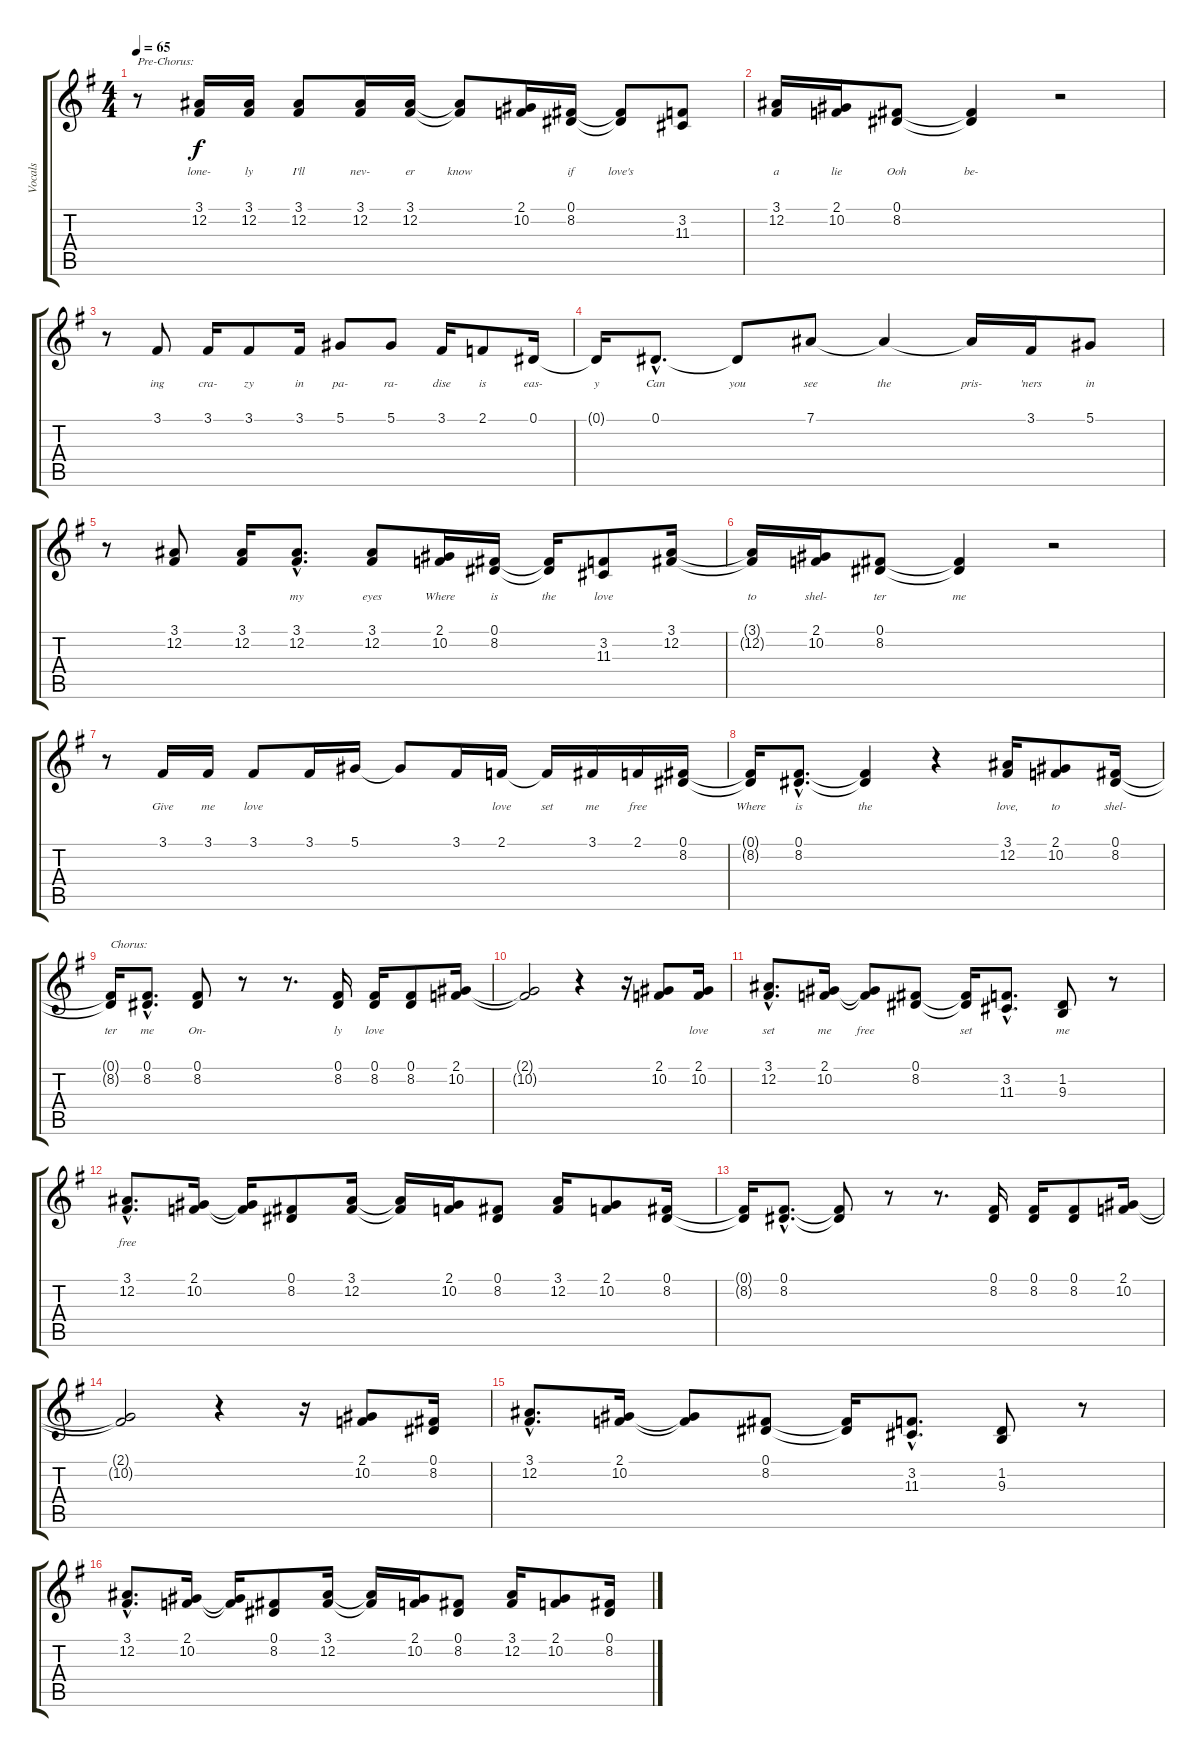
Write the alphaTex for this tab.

\track ("Vocals" "Vocals") {instrument choiraahs}
\staff {score tabs}
\tuning (Eb4 Bb3 Gb3 Db3 Ab2 Eb2) {hide}
\ts (4 4)
\tempo 65
\clef g2
\ks eminor
r.8{txt "Pre-Chorus:" dy f} (3.1 12.2).16{lyrics (0 "") lyrics (1 "lone-") lyrics (2 "") lyrics (3 "") lyrics (4 "")} (3.1 12.2).16{lyrics (0 "") lyrics (1 "ly") lyrics (2 "") lyrics (3 "") lyrics (4 "")} (3.1 12.2).8{lyrics (0 "") lyrics (1 "I'll") lyrics (2 "") lyrics (3 "") lyrics (4 "")} (3.1 12.2).16{lyrics (0 "") lyrics (1 "nev-") lyrics (2 "") lyrics (3 "") lyrics (4 "")} (3.1 12.2).16{lyrics (0 "") lyrics (1 "er") lyrics (2 "") lyrics (3 "") lyrics (4 "")} (3.1{t} 12.2{t}).8{lyrics (0 "") lyrics (1 "know") lyrics (2 "") lyrics (3 "") lyrics (4 "")} (2.1 10.2).16{lyrics (0 "") lyrics (1 "") lyrics (2 "") lyrics (3 "") lyrics (4 "")} (0.1 8.2).16{lyrics (0 "") lyrics (1 "if") lyrics (2 "") lyrics (3 "") lyrics (4 "")} (0.1{t} 8.2{t}).8{lyrics (0 "") lyrics (1 "love's") lyrics (2 "") lyrics (3 "") lyrics (4 "")} (3.2 11.3).8{lyrics (0 "") lyrics (1 "") lyrics (2 "") lyrics (3 "") lyrics (4 "")} |
(3.1 12.2).16{lyrics (0 "") lyrics (1 "a") lyrics (2 "") lyrics (3 "") lyrics (4 "")} (2.1 10.2).16{lyrics (0 "") lyrics (1 "lie") lyrics (2 "") lyrics (3 "") lyrics (4 "")} (0.1 8.2).8{lyrics (0 "") lyrics (1 "Ooh") lyrics (2 "") lyrics (3 "") lyrics (4 "")} (0.1{t} 8.2{t}).4{lyrics (0 "") lyrics (1 "be-") lyrics (2 "") lyrics (3 "") lyrics (4 "")} r.2 |
r.8 3.1.8{lyrics (0 "") lyrics (1 "ing") lyrics (2 "") lyrics (3 "") lyrics (4 "")} 3.1.16{lyrics (0 "") lyrics (1 "cra-") lyrics (2 "") lyrics (3 "") lyrics (4 "")} 3.1.8{lyrics (0 "") lyrics (1 "zy") lyrics (2 "") lyrics (3 "") lyrics (4 "")} 3.1.16{lyrics (0 "") lyrics (1 "in") lyrics (2 "") lyrics (3 "") lyrics (4 "")} 5.1.8{lyrics (0 "") lyrics (1 "pa-") lyrics (2 "") lyrics (3 "") lyrics (4 "")} 5.1.8{lyrics (0 "") lyrics (1 "ra-") lyrics (2 "") lyrics (3 "") lyrics (4 "")} 3.1.16{lyrics (0 "") lyrics (1 "dise") lyrics (2 "") lyrics (3 "") lyrics (4 "")} 2.1.8{lyrics (0 "") lyrics (1 "is") lyrics (2 "") lyrics (3 "") lyrics (4 "")} 0.1.16{lyrics (0 "") lyrics (1 "eas-") lyrics (2 "") lyrics (3 "") lyrics (4 "")} |
0.1{t}.16{lyrics (0 "") lyrics (1 "y") lyrics (2 "") lyrics (3 "") lyrics (4 "")} 0.1{hac}.8{d lyrics (0 "") lyrics (1 "Can") lyrics (2 "") lyrics (3 "") lyrics (4 "")} 0.1{t}.8{lyrics (0 "") lyrics (1 "you") lyrics (2 "") lyrics (3 "") lyrics (4 "")} 7.1.8{lyrics (0 "") lyrics (1 "see") lyrics (2 "") lyrics (3 "") lyrics (4 "")} 7.1{t}.4{lyrics (0 "") lyrics (1 "the") lyrics (2 "") lyrics (3 "") lyrics (4 "")} 7.1{t}.16{lyrics (0 "") lyrics (1 "pris-") lyrics (2 "") lyrics (3 "") lyrics (4 "")} 3.1.16{lyrics (0 "") lyrics (1 "'ners") lyrics (2 "") lyrics (3 "") lyrics (4 "")} 5.1.8{lyrics (0 "") lyrics (1 "in") lyrics (2 "") lyrics (3 "") lyrics (4 "")} |
r.8 (3.1 12.2).8{lyrics (0 "") lyrics (1 "") lyrics (2 "") lyrics (3 "") lyrics (4 "")} (3.1 12.2).16{lyrics (0 "") lyrics (1 "") lyrics (2 "") lyrics (3 "") lyrics (4 "")} (3.1{hac} 12.2{hac}).8{d lyrics (0 "") lyrics (1 "my") lyrics (2 "") lyrics (3 "") lyrics (4 "")} (3.1 12.2).8{lyrics (0 "") lyrics (1 "eyes") lyrics (2 "") lyrics (3 "") lyrics (4 "")} (2.1 10.2).16{lyrics (0 "") lyrics (1 "Where") lyrics (2 "") lyrics (3 "") lyrics (4 "")} (0.1 8.2).16{lyrics (0 "") lyrics (1 "is") lyrics (2 "") lyrics (3 "") lyrics (4 "")} (0.1{t} 8.2{t}).16{lyrics (0 "") lyrics (1 "the") lyrics (2 "") lyrics (3 "") lyrics (4 "")} (3.2 11.3).8{lyrics (0 "") lyrics (1 "love") lyrics (2 "") lyrics (3 "") lyrics (4 "")} (3.1 12.2).16{lyrics (0 "") lyrics (1 "") lyrics (2 "") lyrics (3 "") lyrics (4 "")} |
(3.1{t} 12.2{t}).16{lyrics (0 "") lyrics (1 "to") lyrics (2 "") lyrics (3 "") lyrics (4 "")} (2.1 10.2).16{lyrics (0 "") lyrics (1 "shel-") lyrics (2 "") lyrics (3 "") lyrics (4 "")} (0.1 8.2).8{lyrics (0 "") lyrics (1 "ter") lyrics (2 "") lyrics (3 "") lyrics (4 "")} (0.1{t} 8.2{t}).4{lyrics (0 "") lyrics (1 "me") lyrics (2 "") lyrics (3 "") lyrics (4 "")} r.2 |
r.8 3.1.16{lyrics (0 "") lyrics (1 "Give") lyrics (2 "") lyrics (3 "") lyrics (4 "")} 3.1.16{lyrics (0 "") lyrics (1 "me") lyrics (2 "") lyrics (3 "") lyrics (4 "")} 3.1.8{lyrics (0 "") lyrics (1 "love") lyrics (2 "") lyrics (3 "") lyrics (4 "")} 3.1.16{lyrics (0 "") lyrics (1 "") lyrics (2 "") lyrics (3 "") lyrics (4 "")} 5.1.16{lyrics (0 "") lyrics (1 "") lyrics (2 "") lyrics (3 "") lyrics (4 "")} 5.1{t}.8{lyrics (0 "") lyrics (1 "") lyrics (2 "") lyrics (3 "") lyrics (4 "")} 3.1.16{lyrics (0 "") lyrics (1 "") lyrics (2 "") lyrics (3 "") lyrics (4 "")} 2.1.16{lyrics (0 "") lyrics (1 "love") lyrics (2 "") lyrics (3 "") lyrics (4 "")} 2.1{t}.16{lyrics (0 "") lyrics (1 "set") lyrics (2 "") lyrics (3 "") lyrics (4 "")} 3.1.16{lyrics (0 "") lyrics (1 "me") lyrics (2 "") lyrics (3 "") lyrics (4 "")} 2.1.16{lyrics (0 "") lyrics (1 "free") lyrics (2 "") lyrics (3 "") lyrics (4 "")} (0.1 8.2).16{lyrics (0 "") lyrics (1 "") lyrics (2 "") lyrics (3 "") lyrics (4 "")} |
(0.1{t} 8.2{t}).16{lyrics (0 "") lyrics (1 "Where") lyrics (2 "") lyrics (3 "") lyrics (4 "")} (0.1{hac} 8.2{hac}).8{d lyrics (0 "") lyrics (1 "is") lyrics (2 "") lyrics (3 "") lyrics (4 "")} (0.1{t} 8.2{t}).4{lyrics (0 "") lyrics (1 "the") lyrics (2 "") lyrics (3 "") lyrics (4 "")} r.4 (3.1 12.2).16{lyrics (0 "") lyrics (1 "love,") lyrics (2 "") lyrics (3 "") lyrics (4 "")} (2.1 10.2).8{lyrics (0 "") lyrics (1 "to") lyrics (2 "") lyrics (3 "") lyrics (4 "")} (0.1 8.2).16{lyrics (0 "") lyrics (1 "shel-") lyrics (2 "") lyrics (3 "") lyrics (4 "")} |
(0.1{t} 8.2{t}).16{txt "Chorus:" lyrics (0 "") lyrics (1 "ter") lyrics (2 "") lyrics (3 "") lyrics (4 "")} (0.1{hac} 8.2{hac}).8{d lyrics (0 "") lyrics (1 "me") lyrics (2 "") lyrics (3 "") lyrics (4 "")} (0.1 8.2).8{lyrics (0 "") lyrics (1 "On-") lyrics (2 "") lyrics (3 "") lyrics (4 "")} r.8 r.8{d} (0.1 8.2).16{lyrics (0 "") lyrics (1 "ly") lyrics (2 "") lyrics (3 "") lyrics (4 "")} (0.1 8.2).16{lyrics (0 "") lyrics (1 "love") lyrics (2 "") lyrics (3 "") lyrics (4 "")} (0.1 8.2).8{lyrics (0 "") lyrics (1 "") lyrics (2 "") lyrics (3 "") lyrics (4 "")} (2.1 10.2).16{lyrics (0 "") lyrics (1 "") lyrics (2 "") lyrics (3 "") lyrics (4 "")} |
(2.1{t} 10.2{t}).2{lyrics (0 "") lyrics (1 "") lyrics (2 "") lyrics (3 "") lyrics (4 "")} r.4 r.16 (2.1 10.2).8{lyrics (0 "") lyrics (1 "") lyrics (2 "") lyrics (3 "") lyrics (4 "")} (2.1 10.2).16{lyrics (0 "") lyrics (1 "love") lyrics (2 "") lyrics (3 "") lyrics (4 "")} |
(3.1{hac} 12.2{hac}).8{d lyrics (0 "") lyrics (1 "set") lyrics (2 "") lyrics (3 "") lyrics (4 "")} (2.1 10.2).16{lyrics (0 "") lyrics (1 "me") lyrics (2 "") lyrics (3 "") lyrics (4 "")} (2.1{t} 10.2{t}).8{lyrics (0 "") lyrics (1 "free") lyrics (2 "") lyrics (3 "") lyrics (4 "")} (0.1 8.2).8{lyrics (0 "") lyrics (1 "") lyrics (2 "") lyrics (3 "") lyrics (4 "")} (0.1{t} 8.2{t}).16{lyrics (0 "") lyrics (1 "set") lyrics (2 "") lyrics (3 "") lyrics (4 "")} (3.2{hac} 11.3{hac}).8{d lyrics (0 "") lyrics (1 "") lyrics (2 "") lyrics (3 "") lyrics (4 "")} (1.2 9.3).8{lyrics (0 "") lyrics (1 "me") lyrics (2 "") lyrics (3 "") lyrics (4 "")} r.8 |
(3.1{hac} 12.2{hac}).8{d lyrics (0 "") lyrics (1 "free") lyrics (2 "") lyrics (3 "") lyrics (4 "")} (2.1 10.2).16 (2.1{t} 10.2{t}).16 (0.1 8.2).8 (3.1 12.2).16 (3.1{t} 12.2{t}).16 (2.1 10.2).16 (0.1 8.2).8 (3.1 12.2).16 (2.1 10.2).8 (0.1 8.2).16 |
(0.1{t} 8.2{t}).16 (0.1{hac} 8.2{hac}).8{d} (0.1{t} 8.2{t}).8 r.8 r.8{d} (0.1 8.2).16 (0.1 8.2).16 (0.1 8.2).8 (2.1 10.2).16 |
(2.1{t} 10.2{t}).2 r.4 r.16 (2.1 10.2).8 (0.1 8.2).16 |
(3.1{hac} 12.2{hac}).8{d} (2.1 10.2).16 (2.1{t} 10.2{t}).8 (0.1 8.2).8 (0.1{t} 8.2{t}).16 (3.2{hac} 11.3{hac}).8{d} (1.2 9.3).8 r.8 |
(3.1{hac} 12.2{hac}).8{d} (2.1 10.2).16 (2.1{t} 10.2{t}).16 (0.1 8.2).8 (3.1 12.2).16 (3.1{t} 12.2{t}).16 (2.1 10.2).16 (0.1 8.2).8 (3.1 12.2).16 (2.1 10.2).8 (0.1 8.2).16
